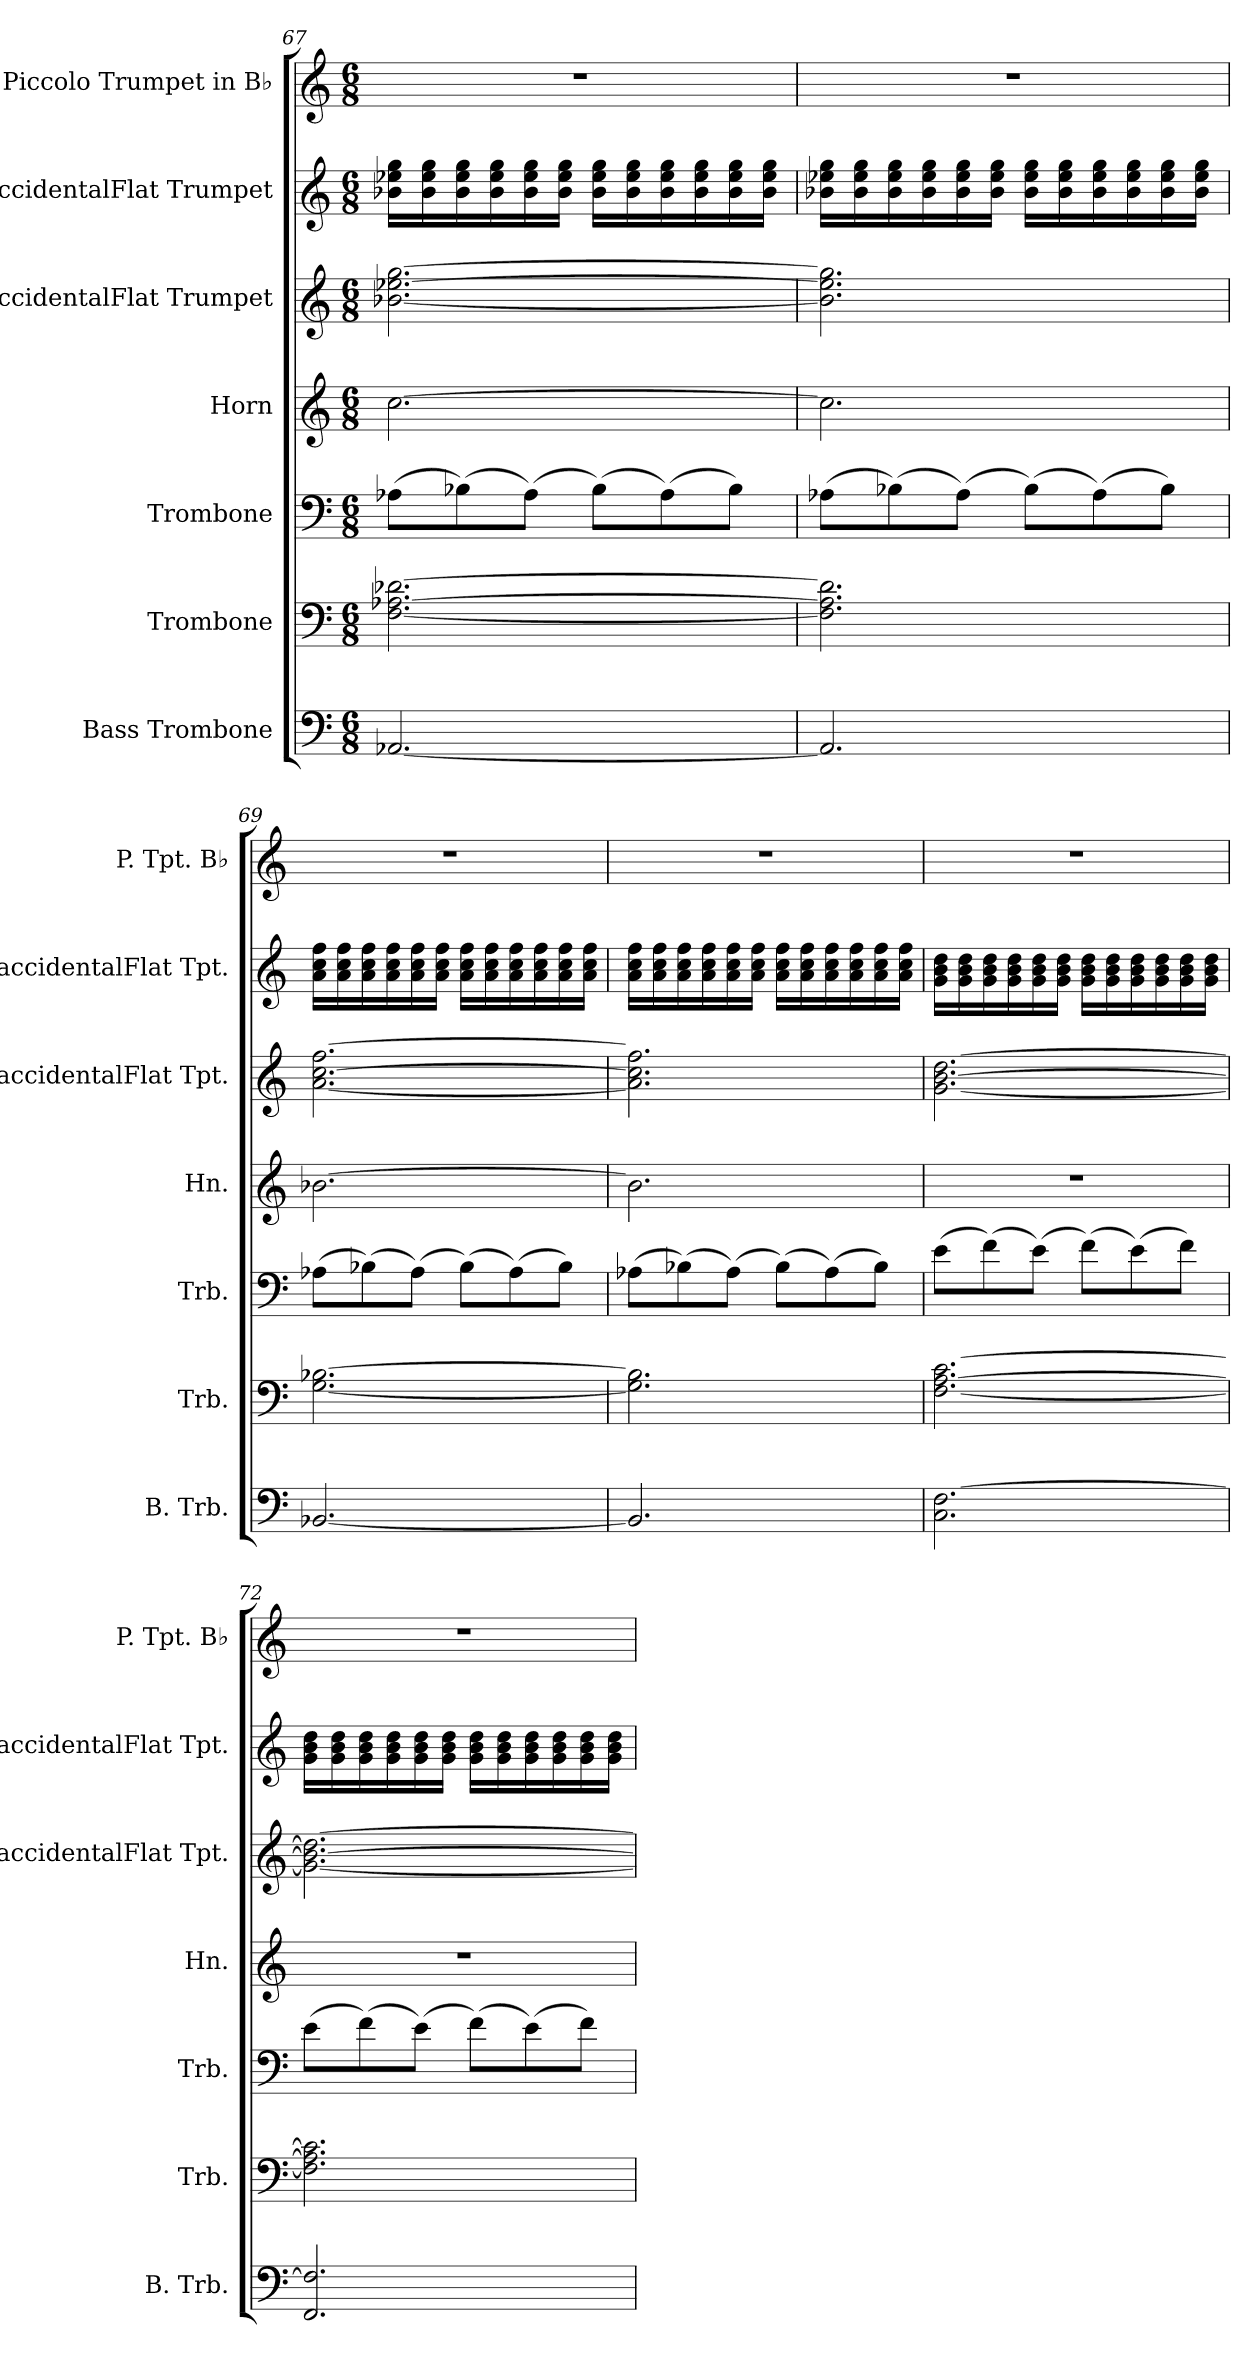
**kern	**kern	**kern	**kern	**kern	**kern	**kern
*part7	*part6	*part5	*part4	*part3	*part2	*part1
*staff7	*staff6	*staff5	*staff4	*staff3	*staff2	*staff1
*I"Bass Trombone	*I"Trombone	*I"Trombone	*I"Horn	*I"BaccidentalFlat Trumpet	*I"BaccidentalFlat Trumpet	*I"Piccolo Trumpet in B♭
*I'B. Trb.	*I'Trb.	*I'Trb.	*I'Hn.	*I'BaccidentalFlat Tpt.	*I'BaccidentalFlat Tpt.	*I'P. Tpt. B♭
!!LO:LB:g=z
*clefF4	*clefF4	*clefF4	*clefG2	*clefG2	*clefG2	*clefG2
*	*	*	*ITrd4c7	*ITrd1c2	*ITrd1c2	*ITrd-6c-10
*k[]	*k[]	*k[]	*k[b-]	*k[b-e-]	*k[b-e-]	*k[b-e-]
*M6/8	*M6/8	*M6/8	*M6/8	*M6/8	*M6/8	*M6/8
=67	=67	=67	=67	=67	=67	=67
[2.AA-X/	[2.F\ [2.A-X\ [2.d-X\	(8A-X\L	[2.f\	[2.a-X\ [2.dd-X\ [2.ff\	16a-X\ 16dd-X\ 16ff\LL	2.r
.	.	.	.	.	16a-\ 16dd-\ 16ff\	.
.	.	(8B-X\)	.	.	16a-\ 16dd-\ 16ff\	.
.	.	.	.	.	16a-\ 16dd-\ 16ff\	.
.	.	(8A-\J)	.	.	16a-\ 16dd-\ 16ff\	.
.	.	.	.	.	16a-\ 16dd-\ 16ff\JJ	.
.	.	(8B-\L)	.	.	16a-\ 16dd-\ 16ff\LL	.
.	.	.	.	.	16a-\ 16dd-\ 16ff\	.
.	.	(8A-\)	.	.	16a-\ 16dd-\ 16ff\	.
.	.	.	.	.	16a-\ 16dd-\ 16ff\	.
.	.	8B-\J)	.	.	16a-\ 16dd-\ 16ff\	.
.	.	.	.	.	16a-\ 16dd-\ 16ff\JJ	.
=68	=68	=68	=68	=68	=68	=68
2.AA-/]	2.F\] 2.A-\] 2.d-\]	(8A-X\L	2.f\]	2.a-\] 2.dd-\] 2.ff\]	16a-X\ 16dd-X\ 16ff\LL	2.r
.	.	.	.	.	16a-\ 16dd-\ 16ff\	.
.	.	(8B-X\)	.	.	16a-\ 16dd-\ 16ff\	.
.	.	.	.	.	16a-\ 16dd-\ 16ff\	.
.	.	(8A-\J)	.	.	16a-\ 16dd-\ 16ff\	.
.	.	.	.	.	16a-\ 16dd-\ 16ff\JJ	.
.	.	(8B-\L)	.	.	16a-\ 16dd-\ 16ff\LL	.
.	.	.	.	.	16a-\ 16dd-\ 16ff\	.
.	.	(8A-\)	.	.	16a-\ 16dd-\ 16ff\	.
.	.	.	.	.	16a-\ 16dd-\ 16ff\	.
.	.	8B-\J)	.	.	16a-\ 16dd-\ 16ff\	.
.	.	.	.	.	16a-\ 16dd-\ 16ff\JJ	.
=69	=69	=69	=69	=69	=69	=69
[2.BB-X/	[2.G\ [2.B-X\	(8A-X\L	[2.e-X\	[2.g\ [2.b-\ [2.ee-\	16g\ 16b-\ 16ee-\LL	2.r
.	.	.	.	.	16g\ 16b-\ 16ee-\	.
.	.	(8B-X\)	.	.	16g\ 16b-\ 16ee-\	.
.	.	.	.	.	16g\ 16b-\ 16ee-\	.
.	.	(8A-\J)	.	.	16g\ 16b-\ 16ee-\	.
.	.	.	.	.	16g\ 16b-\ 16ee-\JJ	.
.	.	(8B-\L)	.	.	16g\ 16b-\ 16ee-\LL	.
.	.	.	.	.	16g\ 16b-\ 16ee-\	.
.	.	(8A-\)	.	.	16g\ 16b-\ 16ee-\	.
.	.	.	.	.	16g\ 16b-\ 16ee-\	.
.	.	8B-\J)	.	.	16g\ 16b-\ 16ee-\	.
.	.	.	.	.	16g\ 16b-\ 16ee-\JJ	.
!!LO:LB:g=z
=70	=70	=70	=70	=70	=70	=70
2.BB-/]	2.G\] 2.B-\]	(8A-X\L	2.e-\]	2.g\] 2.b-\] 2.ee-\]	16g\ 16b-\ 16ee-\LL	2.r
.	.	.	.	.	16g\ 16b-\ 16ee-\	.
.	.	(8B-X\)	.	.	16g\ 16b-\ 16ee-\	.
.	.	.	.	.	16g\ 16b-\ 16ee-\	.
.	.	(8A-\J)	.	.	16g\ 16b-\ 16ee-\	.
.	.	.	.	.	16g\ 16b-\ 16ee-\JJ	.
.	.	(8B-\L)	.	.	16g\ 16b-\ 16ee-\LL	.
.	.	.	.	.	16g\ 16b-\ 16ee-\	.
.	.	(8A-\)	.	.	16g\ 16b-\ 16ee-\	.
.	.	.	.	.	16g\ 16b-\ 16ee-\	.
.	.	8B-\J)	.	.	16g\ 16b-\ 16ee-\	.
.	.	.	.	.	16g\ 16b-\ 16ee-\JJ	.
=71	=71	=71	=71	=71	=71	=71
2.C\ [2.F\	[2.F\ [2.A\ [2.c\	(8e\L	2.r	[2.f\ [2.a\ [2.cc\	16f\ 16a\ 16cc\LL	2.r
.	.	.	.	.	16f\ 16a\ 16cc\	.
.	.	(8f\)	.	.	16f\ 16a\ 16cc\	.
.	.	.	.	.	16f\ 16a\ 16cc\	.
.	.	(8e\J)	.	.	16f\ 16a\ 16cc\	.
.	.	.	.	.	16f\ 16a\ 16cc\JJ	.
.	.	(8f\L)	.	.	16f\ 16a\ 16cc\LL	.
.	.	.	.	.	16f\ 16a\ 16cc\	.
.	.	(8e\)	.	.	16f\ 16a\ 16cc\	.
.	.	.	.	.	16f\ 16a\ 16cc\	.
.	.	8f\J)	.	.	16f\ 16a\ 16cc\	.
.	.	.	.	.	16f\ 16a\ 16cc\JJ	.
=72	=72	=72	=72	=72	=72	=72
2.FF/ 2.F/]	2.F\] 2.A\] 2.c\]	(8e\L	2.r	2.f\_ 2.a\_ 2.cc\_	16f\ 16a\ 16cc\LL	2.r
.	.	.	.	.	16f\ 16a\ 16cc\	.
.	.	(8f\)	.	.	16f\ 16a\ 16cc\	.
.	.	.	.	.	16f\ 16a\ 16cc\	.
.	.	(8e\J)	.	.	16f\ 16a\ 16cc\	.
.	.	.	.	.	16f\ 16a\ 16cc\JJ	.
.	.	(8f\L)	.	.	16f\ 16a\ 16cc\LL	.
.	.	.	.	.	16f\ 16a\ 16cc\	.
.	.	(8e\)	.	.	16f\ 16a\ 16cc\	.
.	.	.	.	.	16f\ 16a\ 16cc\	.
.	.	8f\J)	.	.	16f\ 16a\ 16cc\	.
.	.	.	.	.	16f\ 16a\ 16cc\JJ	.
=	=	=	=	=	=	=
*-	*-	*-	*-	*-	*-	*-
